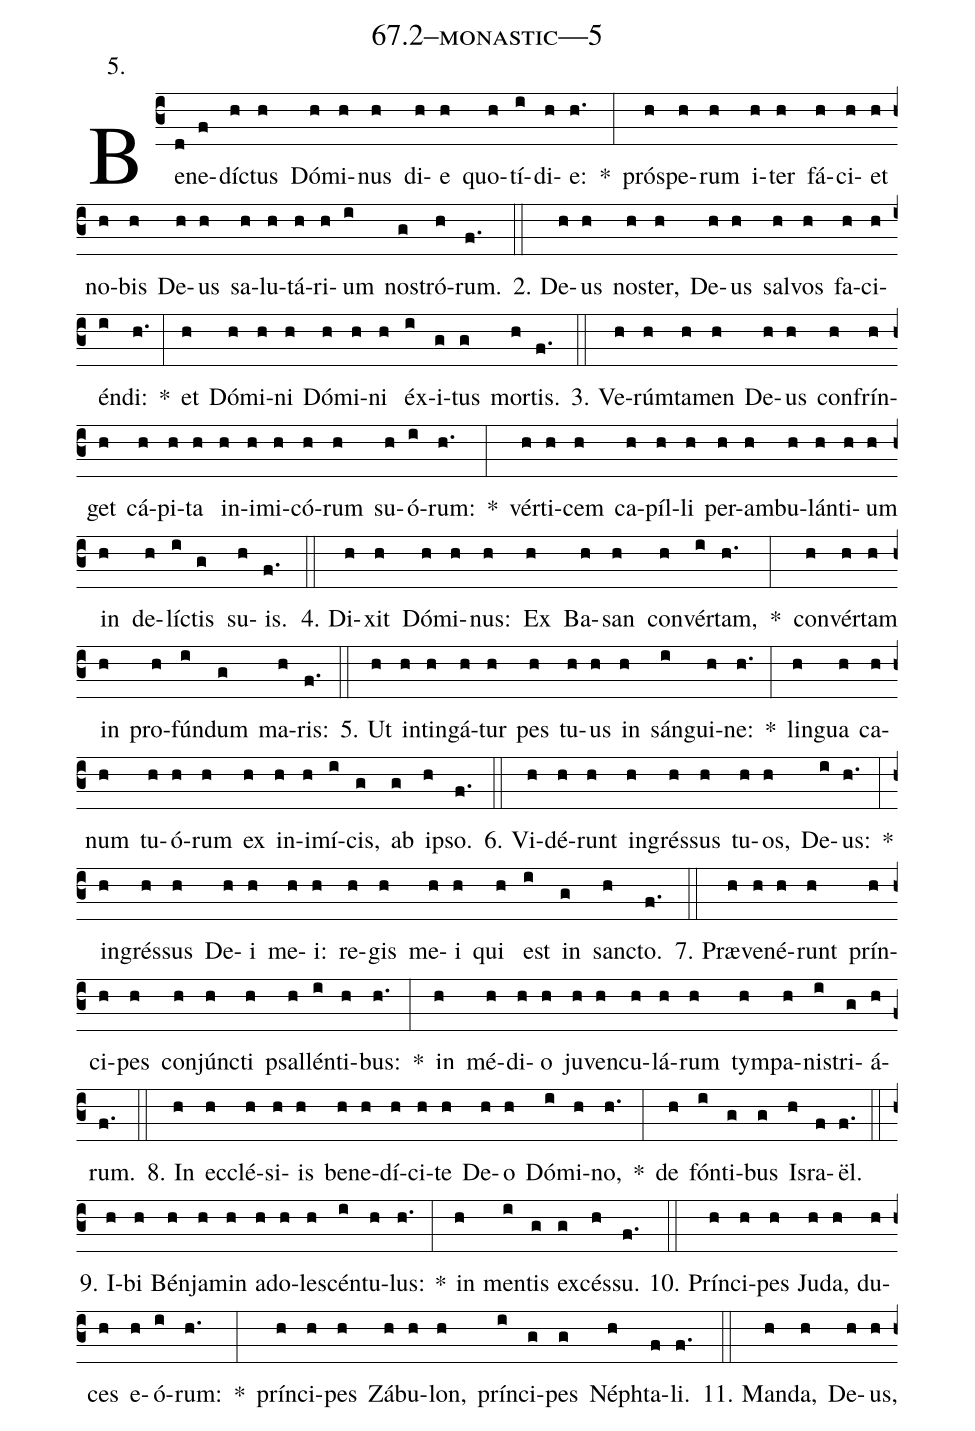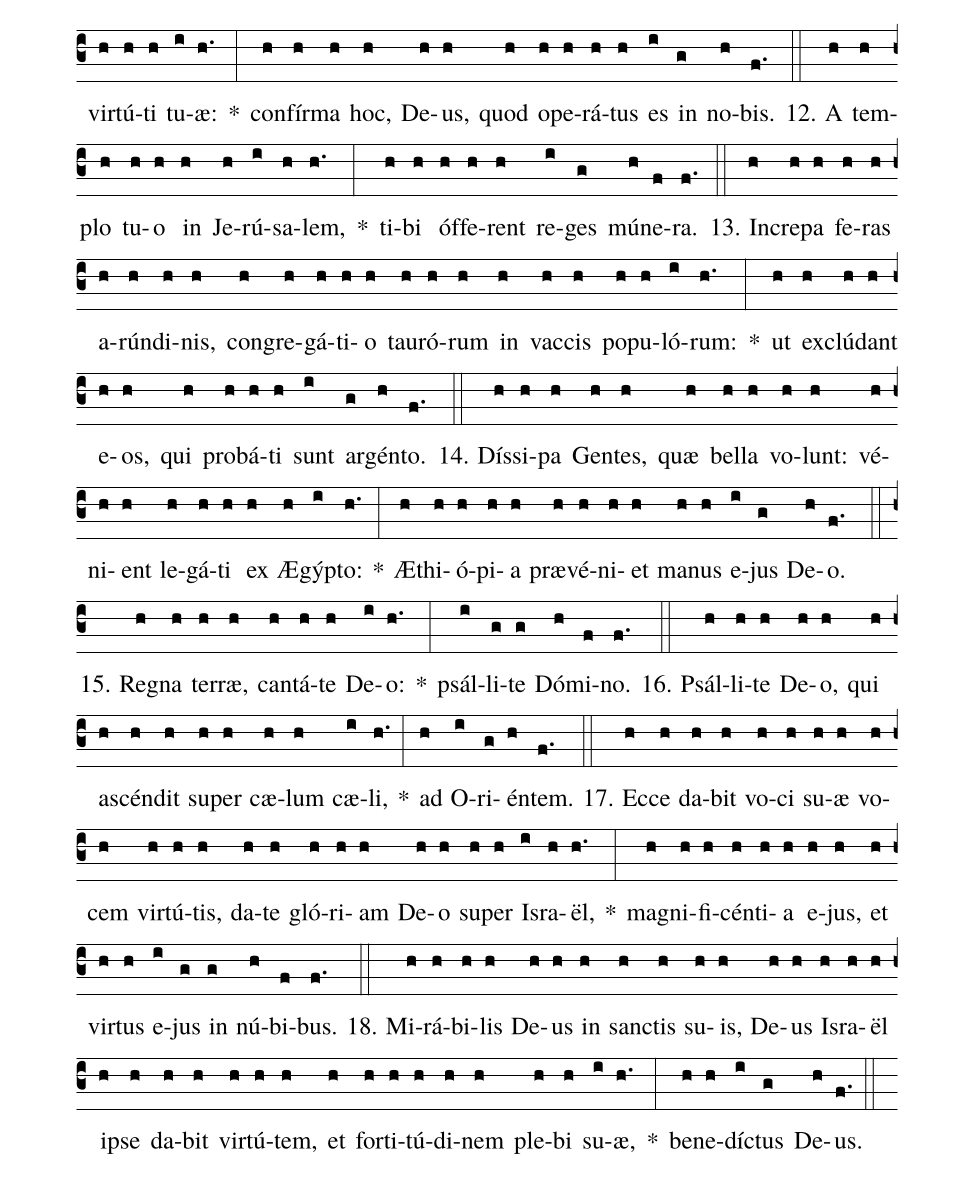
name: 67.2--monastic---5;
annotation: 5.;
%%
(c3)Be(d)ne(f)díc(h)tus(h) Dó(h)mi(h)nus(h) di(h)e(h) quo(h)tí(i)di(h)e:(h.) *(:) pró(h)spe(h)rum(h) i(h)ter(h) fá(h)ci(h)et(h) no(h)bis(h) De(h)us(h) sa(h)lu(h)tá(h)ri(h)um(i) nos(g)tró(h)rum.(f.) (::)
2. De(h)us(h) nos(h)ter,(h) De(h)us(h) sal(h)vos(h) fa(h)ci(h)én(i)di:(h.) *(:) et(h) Dó(h)mi(h)ni(h) Dó(h)mi(h)ni(h) éx(i)i(g)tus(g) mor(h)tis.(f.) (::)
3. Ve(h)rúm(h)ta(h)men(h) De(h)us(h) con(h)frín(h)get(h) cá(h)pi(h)ta(h) in(h)i(h)mi(h)có(h)rum(h) su(h)ó(i)rum:(h.) *(:) vér(h)ti(h)cem(h) ca(h)píl(h)li(h) per(h)am(h)bu(h)lán(h)ti(h)um(h) in(h) de(h)líc(i)tis(g) su(h)is.(f.) (::)
4. Di(h)xit(h) Dó(h)mi(h)nus:(h) Ex(h) Ba(h)san(h) con(h)vér(i)tam,(h.) *(:) con(h)vér(h)tam(h) in(h) pro(h)fún(i)dum(g) ma(h)ris:(f.) (::)
5. Ut(h) in(h)tin(h)gá(h)tur(h) pes(h) tu(h)us(h) in(h) sán(i)gui(h)ne:(h.) *(:) lin(h)gua(h) ca(h)num(h) tu(h)ó(h)rum(h) ex(h) in(h)i(h)mí(i)cis,(g) ab(g) ip(h)so.(f.) (::)
6. Vi(h)dé(h)runt(h) in(h)grés(h)sus(h) tu(h)os,(h) De(i)us:(h.) *(:) in(h)grés(h)sus(h) De(h)i(h) me(h)i:(h) re(h)gis(h) me(h)i(h) qui(h) est(i) in(g) sanc(h)to.(f.) (::)
7. Præ(h)ve(h)né(h)runt(h) prín(h)ci(h)pes(h) con(h)júnc(h)ti(h) psal(h)lén(i)ti(h)bus:(h.) *(:) in(h) mé(h)di(h)o(h) ju(h)ven(h)cu(h)lá(h)rum(h) tym(h)pa(h)nis(i)tri(g)á(h)rum.(f.) (::)
8. In(h) ec(h)clé(h)si(h)is(h) be(h)ne(h)dí(h)ci(h)te(h) De(h)o(h) Dó(i)mi(h)no,(h.) *(:) de(h) fón(i)ti(g)bus(g) Is(h)ra(f)ël.(f.) (::)
9. I(h)bi(h) Bén(h)ja(h)min(h) ad(h)o(h)le(h)scén(i)tu(h)lus:(h.) *(:) in(h) men(i)tis(g) ex(g)cés(h)su.(f.) (::)
10. Prín(h)ci(h)pes(h) Ju(h)da,(h) du(h)ces(h) e(h)ó(i)rum:(h.) *(:) prín(h)ci(h)pes(h) Zá(h)bu(h)lon,(h) prín(i)ci(g)pes(g) Néph(h)ta(f)li.(f.) (::)
11. Man(h)da,(h) De(h)us,(h) vir(h)tú(h)ti(h) tu(i)æ:(h.) *(:) con(h)fír(h)ma(h) hoc,(h) De(h)us,(h) quod(h) o(h)pe(h)rá(h)tus(h) es(i) in(g) no(h)bis.(f.) (::)
12. A(h) tem(h)plo(h) tu(h)o(h) in(h) Je(h)rú(i)sa(h)lem,(h.) *(:) ti(h)bi(h) óf(h)fe(h)rent(h) re(i)ges(g) mú(h)ne(f)ra.(f.) (::)
13. In(h)cre(h)pa(h) fe(h)ras(h) a(h)rún(h)di(h)nis,(h) con(h)gre(h)gá(h)ti(h)o(h) tau(h)ró(h)rum(h) in(h) vac(h)cis(h) po(h)pu(h)ló(i)rum:(h.) *(:) ut(h) ex(h)clú(h)dant(h) e(h)os,(h) qui(h) pro(h)bá(h)ti(h) sunt(i) ar(g)gén(h)to.(f.) (::)
14. Dís(h)si(h)pa(h) Gen(h)tes,(h) quæ(h) bel(h)la(h) vo(h)lunt:(h) vé(h)ni(h)ent(h) le(h)gá(h)ti(h) ex(h) Æ(h)gýp(i)to:(h.) *(:) Æ(h)thi(h)ó(h)pi(h)a(h) præ(h)vé(h)ni(h)et(h) ma(h)nus(h) e(i)jus(g) De(h)o.(f.) (::)
15. Re(h)gna(h) ter(h)ræ,(h) can(h)tá(h)te(h) De(i)o:(h.) *(:) psál(i)li(g)te(g) Dó(h)mi(f)no.(f.) (::)
16. Psál(h)li(h)te(h) De(h)o,(h) qui(h) a(h)scén(h)dit(h) su(h)per(h) cæ(h)lum(h) cæ(i)li,(h.) *(:) ad(h) O(i)ri(g)én(h)tem.(f.) (::)
17. Ec(h)ce(h) da(h)bit(h) vo(h)ci(h) su(h)æ(h) vo(h)cem(h) vir(h)tú(h)tis,(h) da(h)te(h) gló(h)ri(h)am(h) De(h)o(h) su(h)per(h) Is(i)ra(h)ël,(h.) *(:) ma(h)gni(h)fi(h)cén(h)ti(h)a(h) e(h)jus,(h) et(h) vir(h)tus(h) e(i)jus(g) in(g) nú(h)bi(f)bus.(f.) (::)
18. Mi(h)rá(h)bi(h)lis(h) De(h)us(h) in(h) sanc(h)tis(h) su(h)is,(h) De(h)us(h) Is(h)ra(h)ël(h) ip(h)se(h) da(h)bit(h) vir(h)tú(h)tem,(h) et(h) for(h)ti(h)tú(h)di(h)nem(h) ple(h)bi(h) su(i)æ,(h.) *(:) be(h)ne(h)díc(i)tus(g) De(h)us.(f.) (::)
